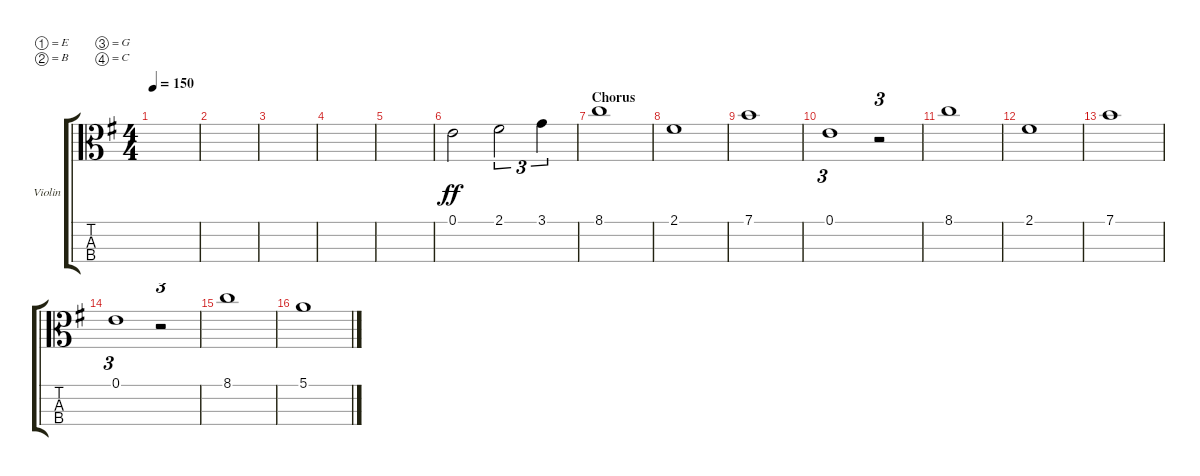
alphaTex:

\defaultSystemsLayout 4
\bracketExtendMode groupsimilarinstruments
\firstSystemTrackNameOrientation horizontal
\otherSystemsTrackNameOrientation horizontal
\track ("Violin" "Violin") {instrument viola}
\staff {score tabs}
\tuning (E4 B3 G3 C3)
\ts (4 4)
\tempo 150
\clef c3
\ks eminor
|
|
|
|
|
0.1.2{dy ff} 2.1.2{tu (3 2)} 3.1.4{tu (3 2)} |
\section ("" "Chorus")
8.1.1 |
2.1.1 |
7.1.1 |
0.1.1{tu (3 2)} r.2{tu (3 2)} |
8.1.1 |
2.1.1 |
7.1.1 |
0.1.1{tu (3 2)} r.2{tu (3 2)} |
8.1.1 |
5.1.1
